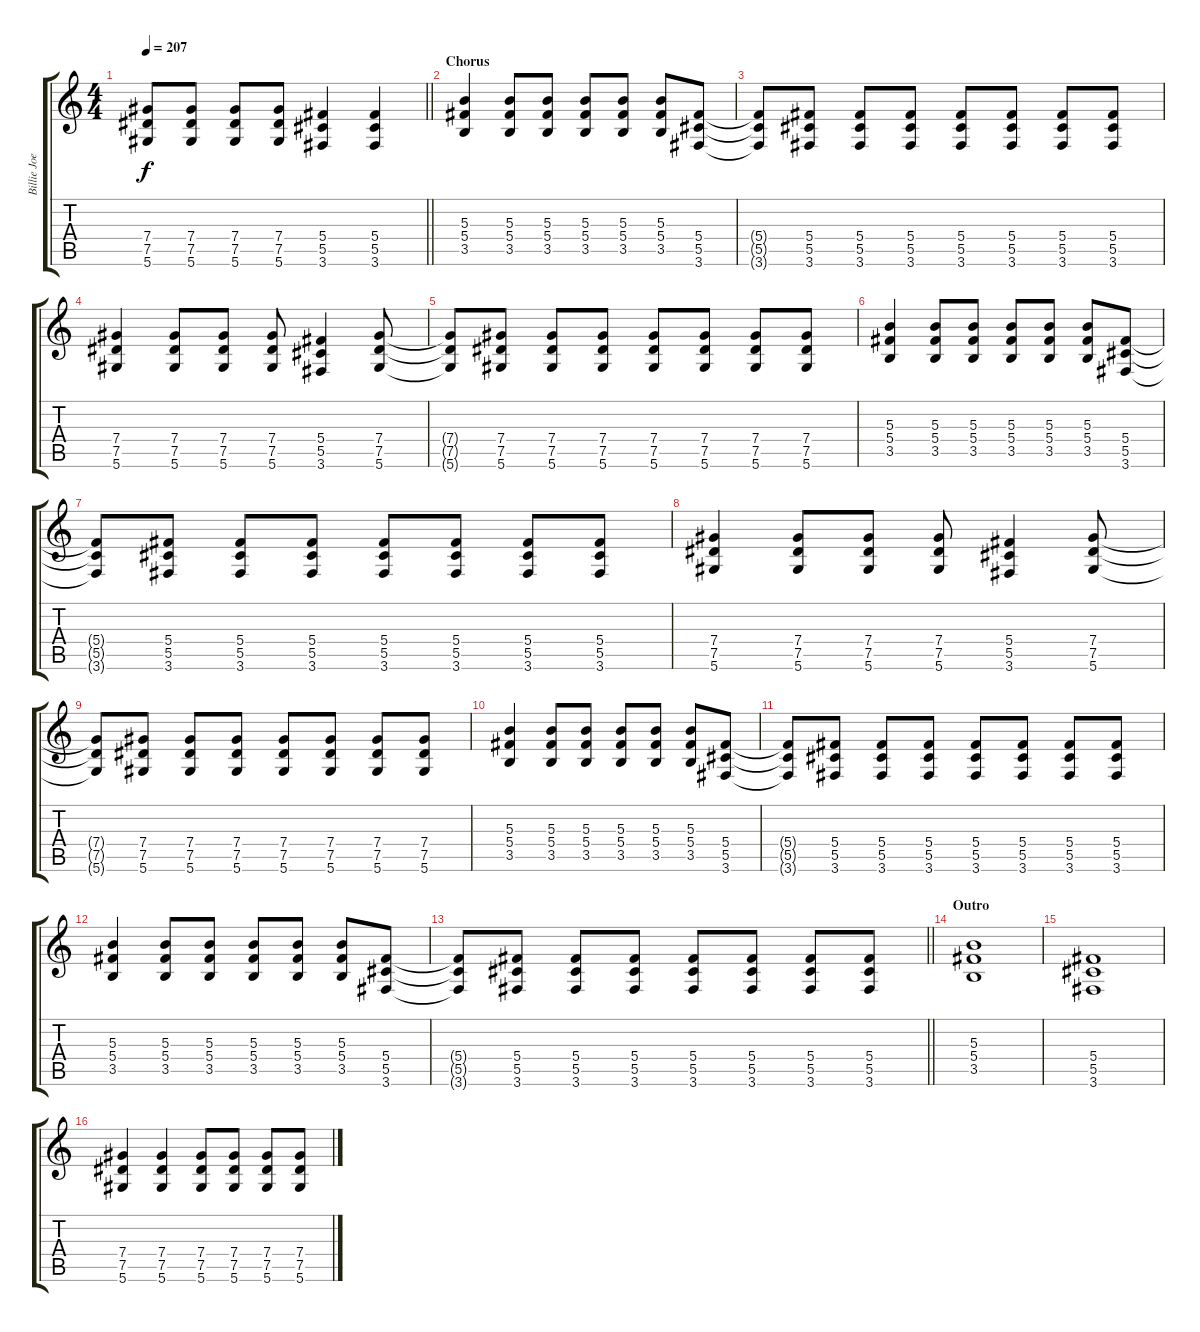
\track ("Billie Joe Armstrong - Guitar" "Billie Joe") {instrument distortionguitar}
\staff {score tabs}
\tuning (Eb4 Bb3 Gb3 Db3 Ab2 Eb2) {hide}
\ts (4 4)
\tempo 207
\clef g2
\barLineRight lightlight
\ks c
(7.4{t} 7.5{t} 5.6{t}).8{dy f} (7.4 7.5 5.6).8 (7.4 7.5 5.6).8 (7.4 7.5 5.6).8 (5.4 5.5 3.6).4 (5.4 5.5 3.6).4 |
\section ("" "Chorus")
(5.3 5.4 3.5).4 (5.3 5.4 3.5).8 (5.3 5.4 3.5).8 (5.3 5.4 3.5).8 (5.3 5.4 3.5).8 (5.3 5.4 3.5).8 (5.4 5.5 3.6).8 |
(5.4{t} 5.5{t} 3.6{t}).8 (5.4 5.5 3.6).8 (5.4 5.5 3.6).8 (5.4 5.5 3.6).8 (5.4 5.5 3.6).8 (5.4 5.5 3.6).8 (5.4 5.5 3.6).8 (5.4 5.5 3.6).8 |
(7.4 7.5 5.6).4 (7.4 7.5 5.6).8 (7.4 7.5 5.6).8 (7.4 7.5 5.6).8 (5.4 5.5 3.6).4 (7.4 7.5 5.6).8 |
(7.4{t} 7.5{t} 5.6{t}).8 (7.4 7.5 5.6).8 (7.4 7.5 5.6).8 (7.4 7.5 5.6).8 (7.4 7.5 5.6).8 (7.4 7.5 5.6).8 (7.4 7.5 5.6).8 (7.4 7.5 5.6).8 |
(5.3 5.4 3.5).4 (5.3 5.4 3.5).8 (5.3 5.4 3.5).8 (5.3 5.4 3.5).8 (5.3 5.4 3.5).8 (5.3 5.4 3.5).8 (5.4 5.5 3.6).8 |
(5.4{t} 5.5{t} 3.6{t}).8 (5.4 5.5 3.6).8 (5.4 5.5 3.6).8 (5.4 5.5 3.6).8 (5.4 5.5 3.6).8 (5.4 5.5 3.6).8 (5.4 5.5 3.6).8 (5.4 5.5 3.6).8 |
(7.4 7.5 5.6).4 (7.4 7.5 5.6).8 (7.4 7.5 5.6).8 (7.4 7.5 5.6).8 (5.4 5.5 3.6).4 (7.4 7.5 5.6).8 |
(7.4{t} 7.5{t} 5.6{t}).8 (7.4 7.5 5.6).8 (7.4 7.5 5.6).8 (7.4 7.5 5.6).8 (7.4 7.5 5.6).8 (7.4 7.5 5.6).8 (7.4 7.5 5.6).8 (7.4 7.5 5.6).8 |
(5.3 5.4 3.5).4 (5.3 5.4 3.5).8 (5.3 5.4 3.5).8 (5.3 5.4 3.5).8 (5.3 5.4 3.5).8 (5.3 5.4 3.5).8 (5.4 5.5 3.6).8 |
(5.4{t} 5.5{t} 3.6{t}).8 (5.4 5.5 3.6).8 (5.4 5.5 3.6).8 (5.4 5.5 3.6).8 (5.4 5.5 3.6).8 (5.4 5.5 3.6).8 (5.4 5.5 3.6).8 (5.4 5.5 3.6).8 |
(5.3 5.4 3.5).4 (5.3 5.4 3.5).8 (5.3 5.4 3.5).8 (5.3 5.4 3.5).8 (5.3 5.4 3.5).8 (5.3 5.4 3.5).8 (5.4 5.5 3.6).8 |
\barLineRight lightlight
(5.4{t} 5.5{t} 3.6{t}).8 (5.4 5.5 3.6).8 (5.4 5.5 3.6).8 (5.4 5.5 3.6).8 (5.4 5.5 3.6).8 (5.4 5.5 3.6).8 (5.4 5.5 3.6).8 (5.4 5.5 3.6).8 |
\section ("" "Outro")
(5.3 5.4 3.5).1 |
(5.4 5.5 3.6).1 |
(7.4 7.5 5.6).4 (7.4 7.5 5.6).4 (7.4 7.5 5.6).8 (7.4 7.5 5.6).8 (7.4 7.5 5.6).8 (7.4 7.5 5.6).8
